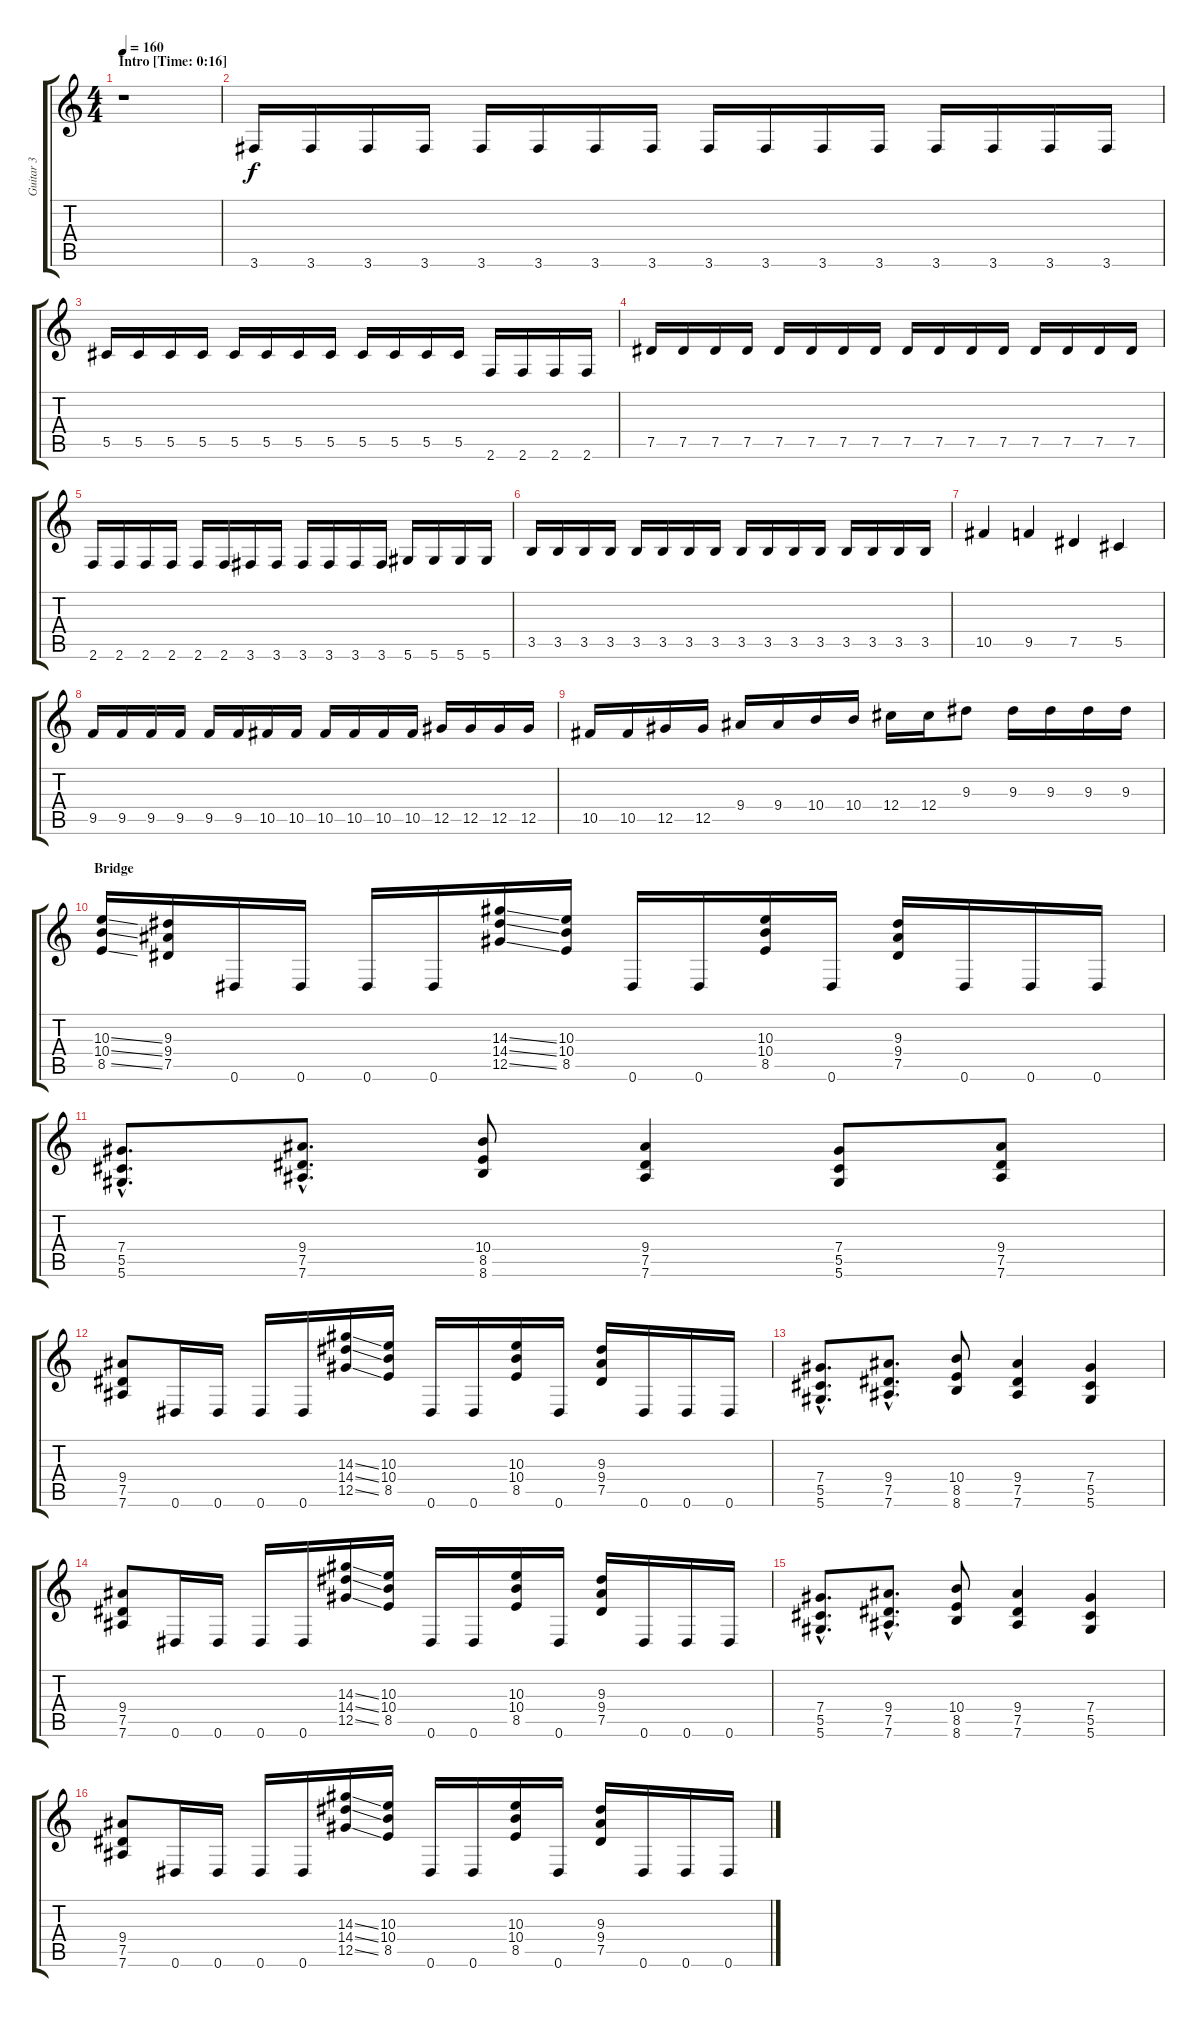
\track ("Guitar 3" "Guitar 3") {instrument distortionguitar}
\staff {score tabs}
\tuning (Eb4 Bb3 Gb3 Db3 Ab2 Eb2) {hide}
\ts (4 4)
\section ("" "Intro [Time: 0:16]")
\tempo 160
\clef g2
\ks c
r.1{dy f instrument distortionguitar} |
3.6.16 3.6.16 3.6.16 3.6.16 3.6.16 3.6.16 3.6.16 3.6.16 3.6.16 3.6.16 3.6.16 3.6.16 3.6.16 3.6.16 3.6.16 3.6.16 |
5.5.16 5.5.16 5.5.16 5.5.16 5.5.16 5.5.16 5.5.16 5.5.16 5.5.16 5.5.16 5.5.16 5.5.16 2.6.16 2.6.16 2.6.16 2.6.16 |
7.5.16 7.5.16 7.5.16 7.5.16 7.5.16 7.5.16 7.5.16 7.5.16 7.5.16 7.5.16 7.5.16 7.5.16 7.5.16 7.5.16 7.5.16 7.5.16 |
2.6.16 2.6.16 2.6.16 2.6.16 2.6.16 2.6.16 3.6.16 3.6.16 3.6.16 3.6.16 3.6.16 3.6.16 5.6.16 5.6.16 5.6.16 5.6.16 |
3.5.16 3.5.16 3.5.16 3.5.16 3.5.16 3.5.16 3.5.16 3.5.16 3.5.16 3.5.16 3.5.16 3.5.16 3.5.16 3.5.16 3.5.16 3.5.16 |
10.5.4 9.5.4 7.5.4 5.5.4 |
9.5.16 9.5.16 9.5.16 9.5.16 9.5.16 9.5.16 10.5.16 10.5.16 10.5.16 10.5.16 10.5.16 10.5.16 12.5.16 12.5.16 12.5.16 12.5.16 |
10.5.16 10.5.16 12.5.16 12.5.16 9.4.16 9.4.16 10.4.16 10.4.16 12.4.16 12.4.16 9.3.8 9.3.16 9.3.16 9.3.16 9.3.16 |
\section ("" "Bridge")
(10.3{ss} 10.4{ss} 8.5{ss}).16 (9.3 9.4 7.5).16 0.6.16 0.6.16 0.6.16 0.6.16 (14.3{ss} 14.4{ss} 12.5{ss}).16 (10.3 10.4 8.5).16 0.6.16 0.6.16 (10.3 10.4 8.5).16 0.6.16 (9.3 9.4 7.5).16 0.6.16 0.6.16 0.6.16 |
(7.4{hac} 5.5{hac} 5.6{hac}).8{d} (9.4{hac} 7.5{hac} 7.6{hac}).8{d} (10.4 8.5 8.6).8 (9.4 7.5 7.6).4 (7.4 5.5 5.6).8 (9.4 7.5 7.6).8 |
(9.4 7.5 7.6).8 0.6.16 0.6.16 0.6.16 0.6.16 (14.3{ss} 14.4{ss} 12.5{ss}).16 (10.3 10.4 8.5).16 0.6.16 0.6.16 (10.3 10.4 8.5).16 0.6.16 (9.3 9.4 7.5).16 0.6.16 0.6.16 0.6.16 |
(7.4{hac} 5.5{hac} 5.6{hac}).8{d} (9.4{hac} 7.5{hac} 7.6{hac}).8{d} (10.4 8.5 8.6).8 (9.4 7.5 7.6).4 (7.4 5.5 5.6).4 |
(9.4 7.5 7.6).8 0.6.16 0.6.16 0.6.16 0.6.16 (14.3{ss} 14.4{ss} 12.5{ss}).16 (10.3 10.4 8.5).16 0.6.16 0.6.16 (10.3 10.4 8.5).16 0.6.16 (9.3 9.4 7.5).16 0.6.16 0.6.16 0.6.16 |
(7.4{hac} 5.5{hac} 5.6{hac}).8{d} (9.4{hac} 7.5{hac} 7.6{hac}).8{d} (10.4 8.5 8.6).8 (9.4 7.5 7.6).4 (7.4 5.5 5.6).4 |
(9.4 7.5 7.6).8 0.6.16 0.6.16 0.6.16 0.6.16 (14.3{ss} 14.4{ss} 12.5{ss}).16 (10.3 10.4 8.5).16 0.6.16 0.6.16 (10.3 10.4 8.5).16 0.6.16 (9.3 9.4 7.5).16 0.6.16 0.6.16 0.6.16
